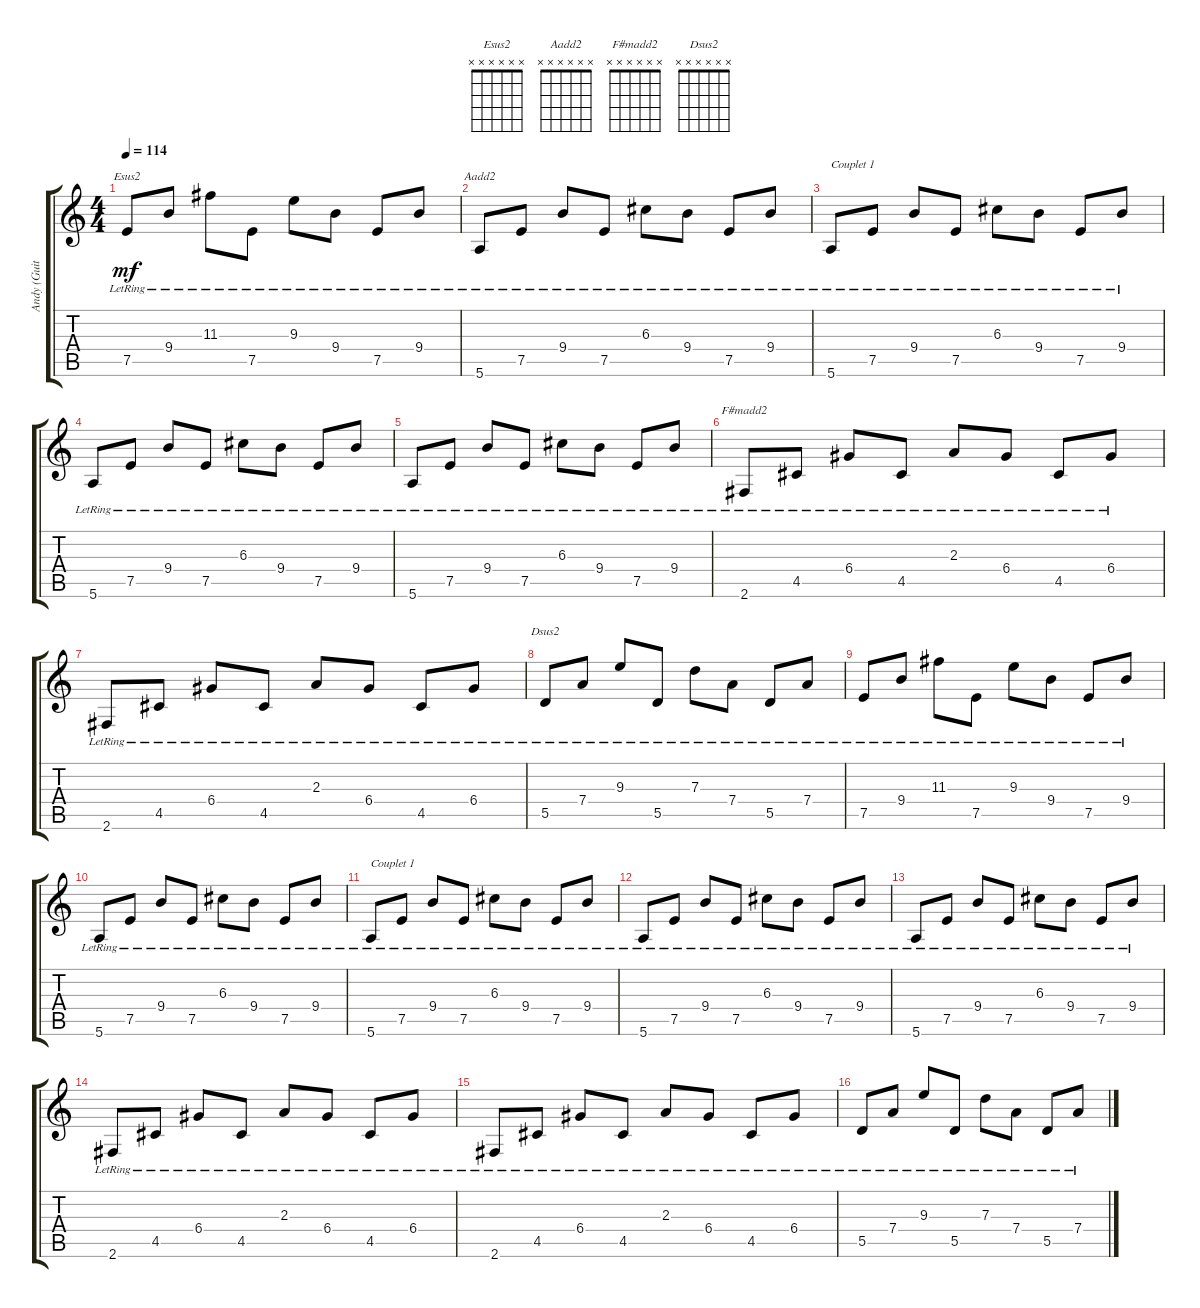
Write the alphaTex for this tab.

\track ("Andy (Guitar1)" "Andy (Guit") {instrument electricguitarclean}
\staff {score tabs}
\tuning (E4 B3 G3 D3 A2 E2) {hide}
\chord ("Esus2" x x x x x x)
\chord ("Aadd2" x x x x x x)
\chord ("F#madd2" x x x x x x)
\chord ("Dsus2" x x x x x x)
\ts (4 4)
\tempo 114
\clef g2
\ks c
7.5{lr}.8{ch "Esus2" dy mf} 9.4{lr}.8 11.3{lr}.8 7.5{lr}.8 9.3{lr}.8 9.4{lr}.8 7.5{lr}.8 9.4{lr}.8 |
5.6{lr}.8{ch "Aadd2"} 7.5{lr}.8{beam split} 9.4{lr}.8 7.5{lr}.8 6.3{lr}.8 9.4{lr}.8{beam split} 7.5{lr}.8 9.4{lr}.8 |
5.6{lr}.8{txt "Couplet 1"} 7.5{lr}.8{beam split} 9.4{lr}.8 7.5{lr}.8 6.3{lr}.8 9.4{lr}.8{beam split} 7.5{lr}.8 9.4{lr}.8 |
5.6{lr}.8{volume 16} 7.5{lr}.8{beam split} 9.4{lr}.8 7.5{lr}.8 6.3{lr}.8 9.4{lr}.8{beam split} 7.5{lr}.8 9.4{lr}.8 |
5.6{lr}.8 7.5{lr}.8{beam split} 9.4{lr}.8 7.5{lr}.8 6.3{lr}.8 9.4{lr}.8{beam split} 7.5{lr}.8 9.4{lr}.8 |
2.6{lr}.8{ch "F#madd2"} 4.5{lr}.8{beam split} 6.4{lr}.8 4.5{lr}.8 2.3{lr}.8 6.4{lr}.8{beam split} 4.5{lr}.8 6.4{lr}.8 |
2.6{lr}.8 4.5{lr}.8{beam split} 6.4{lr}.8 4.5{lr}.8 2.3{lr}.8 6.4{lr}.8{beam split} 4.5{lr}.8 6.4{lr}.8 |
5.5{lr}.8{ch "Dsus2"} 7.4{lr}.8 9.3{lr}.8 5.5{lr}.8 7.3{lr}.8 7.4{lr}.8 5.5{lr}.8 7.4{lr}.8 |
7.5{lr}.8 9.4{lr}.8 11.3{lr}.8 7.5{lr}.8 9.3{lr}.8 9.4{lr}.8 7.5{lr}.8 9.4{lr}.8 |
5.6{lr}.8 7.5{lr}.8{beam split} 9.4{lr}.8 7.5{lr}.8 6.3{lr}.8 9.4{lr}.8{beam split} 7.5{lr}.8 9.4{lr}.8 |
5.6{lr}.8{txt "Couplet 1"} 7.5{lr}.8{beam split} 9.4{lr}.8 7.5{lr}.8 6.3{lr}.8 9.4{lr}.8{beam split} 7.5{lr}.8 9.4{lr}.8 |
5.6{lr}.8{volume 16} 7.5{lr}.8{beam split} 9.4{lr}.8 7.5{lr}.8 6.3{lr}.8 9.4{lr}.8{beam split} 7.5{lr}.8 9.4{lr}.8 |
5.6{lr}.8 7.5{lr}.8{beam split} 9.4{lr}.8 7.5{lr}.8 6.3{lr}.8 9.4{lr}.8{beam split} 7.5{lr}.8 9.4{lr}.8 |
2.6{lr}.8 4.5{lr}.8{beam split} 6.4{lr}.8 4.5{lr}.8 2.3{lr}.8 6.4{lr}.8{beam split} 4.5{lr}.8 6.4{lr}.8 |
2.6{lr}.8 4.5{lr}.8{beam split} 6.4{lr}.8 4.5{lr}.8 2.3{lr}.8 6.4{lr}.8{beam split} 4.5{lr}.8 6.4{lr}.8 |
5.5{lr}.8 7.4{lr}.8 9.3{lr}.8 5.5{lr}.8 7.3{lr}.8 7.4{lr}.8 5.5{lr}.8 7.4{lr}.8
